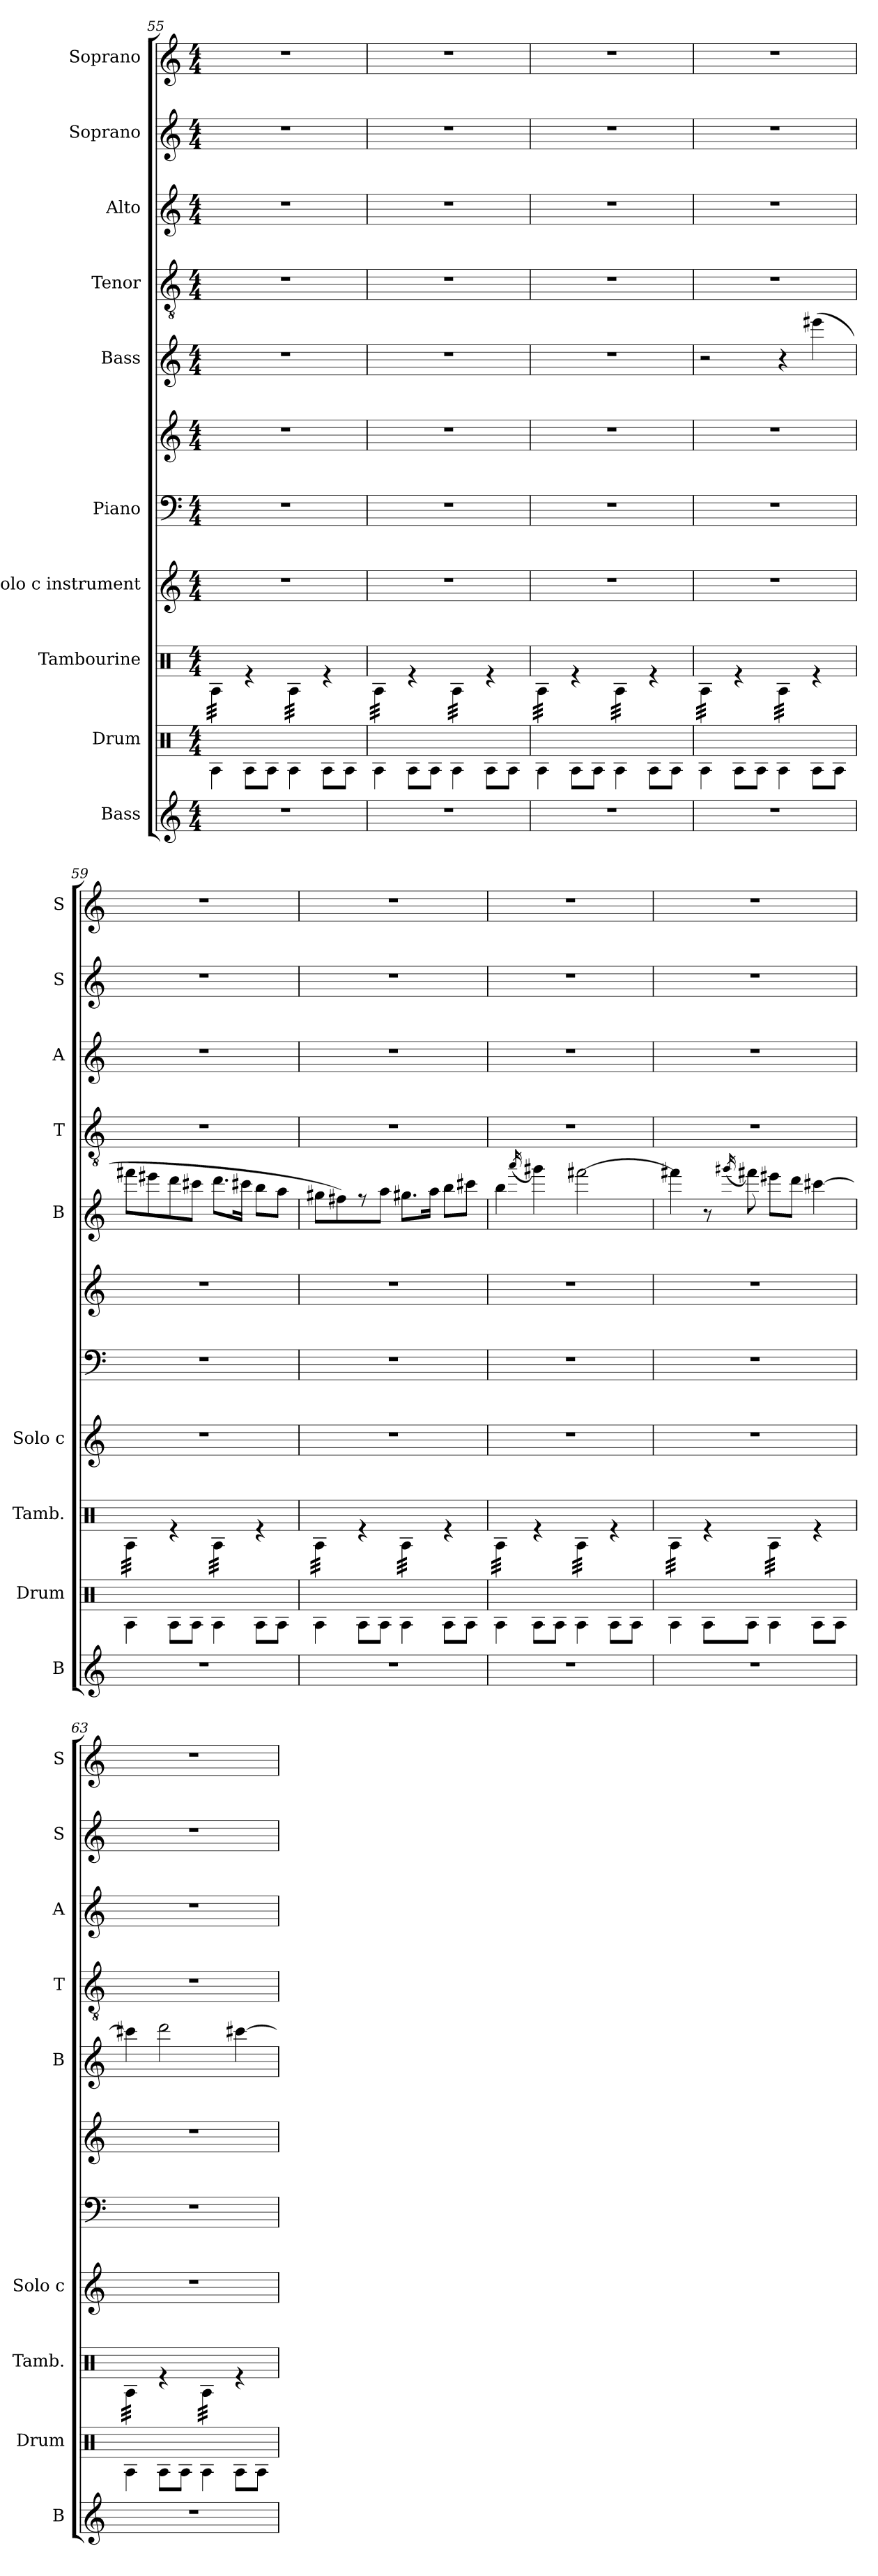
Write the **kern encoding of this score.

**kern	**kern	**kern	**kern	**kern	**kern	**kern	**kern	**kern	**kern	**kern
*part10	*part9	*part8	*part7	*part6	*part6	*part5	*part4	*part3	*part2	*part1
*staff11	*staff10	*staff9	*staff8	*staff7	*staff6	*staff5	*staff4	*staff3	*staff2	*staff1
*I"Bass	*I"Drum	*I"Tambourine	*I"Solo c instrument	*I"Piano	*	*I"Bass	*I"Tenor	*I"Alto	*I"Soprano	*I"Soprano
*I'B	*I'Drum	*I'Tamb.	*I'Solo c	*	*	*I'B	*I'T	*I'A	*I'S	*I'S
!!LO:PB:g=z
*clefG2	*clefX	*clefX	*clefG2	*clefF4	*clefG2	*clefG2	*clefGv2	*clefG2	*clefG2	*clefG2
*	*	*	*	*	*	*ITrd7c12	*	*	*	*
*k[]	*k[]	*k[]	*k[]	*k[]	*k[]	*k[]	*k[]	*k[]	*k[]	*k[]
*C:	*C:	*C:	*C:	*C:	*C:	*C:	*C:	*C:	*C:	*C:
*M4/4	*M4/4	*M4/4	*M4/4	*M4/4	*M4/4	*M4/4	*M4/4	*M4/4	*M4/4	*M4/4
=55	=55	=55	=55	=55	=55	=55	=55	=55	=55	=55
*	*	*tremolo	*	*	*	*	*	*	*	*
1r	4RA\	32RA\LLL	1r	1r	1r	1r	1r	1r	1r	1r
.	.	32RA\	.	.	.	.	.	.	.	.
.	.	32RA\	.	.	.	.	.	.	.	.
.	.	32RA\	.	.	.	.	.	.	.	.
.	.	32RA\	.	.	.	.	.	.	.	.
.	.	32RA\	.	.	.	.	.	.	.	.
.	.	32RA\	.	.	.	.	.	.	.	.
.	.	32RA\JJJ	.	.	.	.	.	.	.	.
.	8RA\L	4re	.	.	.	.	.	.	.	.
.	8RA\J	.	.	.	.	.	.	.	.	.
.	4RA\	32RA\LLL	.	.	.	.	.	.	.	.
.	.	32RA\	.	.	.	.	.	.	.	.
.	.	32RA\	.	.	.	.	.	.	.	.
.	.	32RA\	.	.	.	.	.	.	.	.
.	.	32RA\	.	.	.	.	.	.	.	.
.	.	32RA\	.	.	.	.	.	.	.	.
.	.	32RA\	.	.	.	.	.	.	.	.
.	.	32RA\JJJ	.	.	.	.	.	.	.	.
.	8RA\L	4re	.	.	.	.	.	.	.	.
.	8RA\J	.	.	.	.	.	.	.	.	.
=56	=56	=56	=56	=56	=56	=56	=56	=56	=56	=56
1r	4RA\	32RA\LLL	1r	1r	1r	1r	1r	1r	1r	1r
.	.	32RA\	.	.	.	.	.	.	.	.
.	.	32RA\	.	.	.	.	.	.	.	.
.	.	32RA\	.	.	.	.	.	.	.	.
.	.	32RA\	.	.	.	.	.	.	.	.
.	.	32RA\	.	.	.	.	.	.	.	.
.	.	32RA\	.	.	.	.	.	.	.	.
.	.	32RA\JJJ	.	.	.	.	.	.	.	.
.	8RA\L	4re	.	.	.	.	.	.	.	.
.	8RA\J	.	.	.	.	.	.	.	.	.
.	4RA\	32RA\LLL	.	.	.	.	.	.	.	.
.	.	32RA\	.	.	.	.	.	.	.	.
.	.	32RA\	.	.	.	.	.	.	.	.
.	.	32RA\	.	.	.	.	.	.	.	.
.	.	32RA\	.	.	.	.	.	.	.	.
.	.	32RA\	.	.	.	.	.	.	.	.
.	.	32RA\	.	.	.	.	.	.	.	.
.	.	32RA\JJJ	.	.	.	.	.	.	.	.
.	8RA\L	4re	.	.	.	.	.	.	.	.
.	8RA\J	.	.	.	.	.	.	.	.	.
=57	=57	=57	=57	=57	=57	=57	=57	=57	=57	=57
1r	4RA\	32RA\LLL	1r	1r	1r	1r	1r	1r	1r	1r
.	.	32RA\	.	.	.	.	.	.	.	.
.	.	32RA\	.	.	.	.	.	.	.	.
.	.	32RA\	.	.	.	.	.	.	.	.
.	.	32RA\	.	.	.	.	.	.	.	.
.	.	32RA\	.	.	.	.	.	.	.	.
.	.	32RA\	.	.	.	.	.	.	.	.
.	.	32RA\JJJ	.	.	.	.	.	.	.	.
.	8RA\L	4re	.	.	.	.	.	.	.	.
.	8RA\J	.	.	.	.	.	.	.	.	.
.	4RA\	32RA\LLL	.	.	.	.	.	.	.	.
.	.	32RA\	.	.	.	.	.	.	.	.
.	.	32RA\	.	.	.	.	.	.	.	.
.	.	32RA\	.	.	.	.	.	.	.	.
.	.	32RA\	.	.	.	.	.	.	.	.
.	.	32RA\	.	.	.	.	.	.	.	.
.	.	32RA\	.	.	.	.	.	.	.	.
.	.	32RA\JJJ	.	.	.	.	.	.	.	.
.	8RA\L	4re	.	.	.	.	.	.	.	.
.	8RA\J	.	.	.	.	.	.	.	.	.
!!LO:LB:g=z
=58	=58	=58	=58	=58	=58	=58	=58	=58	=58	=58
1r	4RA\	32RA\LLL	1r	1r	1r	2r	1r	1r	1r	1r
.	.	32RA\	.	.	.	.	.	.	.	.
.	.	32RA\	.	.	.	.	.	.	.	.
.	.	32RA\	.	.	.	.	.	.	.	.
.	.	32RA\	.	.	.	.	.	.	.	.
.	.	32RA\	.	.	.	.	.	.	.	.
.	.	32RA\	.	.	.	.	.	.	.	.
.	.	32RA\JJJ	.	.	.	.	.	.	.	.
.	8RA\L	4re	.	.	.	.	.	.	.	.
.	8RA\J	.	.	.	.	.	.	.	.	.
.	4RA\	32RA\LLL	.	.	.	4r	.	.	.	.
.	.	32RA\	.	.	.	.	.	.	.	.
.	.	32RA\	.	.	.	.	.	.	.	.
.	.	32RA\	.	.	.	.	.	.	.	.
.	.	32RA\	.	.	.	.	.	.	.	.
.	.	32RA\	.	.	.	.	.	.	.	.
.	.	32RA\	.	.	.	.	.	.	.	.
.	.	32RA\JJJ	.	.	.	.	.	.	.	.
.	8RA\L	4re	.	.	.	(>4ee#X\	.	.	.	.
.	8RA\J	.	.	.	.	.	.	.	.	.
=59	=59	=59	=59	=59	=59	=59	=59	=59	=59	=59
1r	4RA\	32RA\LLL	1r	1r	1r	8ff#X\L	1r	1r	1r	1r
.	.	32RA\	.	.	.	.	.	.	.	.
.	.	32RA\	.	.	.	.	.	.	.	.
.	.	32RA\	.	.	.	.	.	.	.	.
.	.	32RA\	.	.	.	8ee#X\	.	.	.	.
.	.	32RA\	.	.	.	.	.	.	.	.
.	.	32RA\	.	.	.	.	.	.	.	.
.	.	32RA\JJJ	.	.	.	.	.	.	.	.
.	8RA\L	4re	.	.	.	8dd\	.	.	.	.
.	8RA\J	.	.	.	.	8cc#X\J	.	.	.	.
.	4RA\	32RA\LLL	.	.	.	8.dd\L	.	.	.	.
.	.	32RA\	.	.	.	.	.	.	.	.
.	.	32RA\	.	.	.	.	.	.	.	.
.	.	32RA\	.	.	.	.	.	.	.	.
.	.	32RA\	.	.	.	.	.	.	.	.
.	.	32RA\	.	.	.	.	.	.	.	.
.	.	32RA\	.	.	.	16cc#X\Jk	.	.	.	.
.	.	32RA\JJJ	.	.	.	.	.	.	.	.
.	8RA\L	4re	.	.	.	8b\L	.	.	.	.
.	8RA\J	.	.	.	.	8a\J	.	.	.	.
=60	=60	=60	=60	=60	=60	=60	=60	=60	=60	=60
1r	4RA\	32RA\LLL	1r	1r	1r	8g#X\L	1r	1r	1r	1r
.	.	32RA\	.	.	.	.	.	.	.	.
.	.	32RA\	.	.	.	.	.	.	.	.
.	.	32RA\	.	.	.	.	.	.	.	.
.	.	32RA\	.	.	.	8f#X\)	.	.	.	.
.	.	32RA\	.	.	.	.	.	.	.	.
.	.	32RA\	.	.	.	.	.	.	.	.
.	.	32RA\JJJ	.	.	.	.	.	.	.	.
.	8RA\L	4re	.	.	.	8r	.	.	.	.
.	8RA\J	.	.	.	.	8a\J	.	.	.	.
.	4RA\	32RA\LLL	.	.	.	8.g#X\L	.	.	.	.
.	.	32RA\	.	.	.	.	.	.	.	.
.	.	32RA\	.	.	.	.	.	.	.	.
.	.	32RA\	.	.	.	.	.	.	.	.
.	.	32RA\	.	.	.	.	.	.	.	.
.	.	32RA\	.	.	.	.	.	.	.	.
.	.	32RA\	.	.	.	16a\Jk	.	.	.	.
.	.	32RA\JJJ	.	.	.	.	.	.	.	.
.	8RA\L	4re	.	.	.	8b\L	.	.	.	.
.	8RA\J	.	.	.	.	8cc#X\J	.	.	.	.
=61	=61	=61	=61	=61	=61	=61	=61	=61	=61	=61
1r	4RA\	32RA\LLL	1r	1r	1r	4b\	1r	1r	1r	1r
.	.	32RA\	.	.	.	.	.	.	.	.
.	.	32RA\	.	.	.	.	.	.	.	.
.	.	32RA\	.	.	.	.	.	.	.	.
.	.	32RA\	.	.	.	.	.	.	.	.
.	.	32RA\	.	.	.	.	.	.	.	.
.	.	32RA\	.	.	.	.	.	.	.	.
.	.	32RA\JJJ	.	.	.	.	.	.	.	.
.	.	.	.	.	.	(>16qaa/	.	.	.	.
.	8RA\L	4re	.	.	.	4gg#X\)	.	.	.	.
.	8RA\J	.	.	.	.	.	.	.	.	.
.	4RA\	32RA\LLL	.	.	.	[<2ff#X\	.	.	.	.
.	.	32RA\	.	.	.	.	.	.	.	.
.	.	32RA\	.	.	.	.	.	.	.	.
.	.	32RA\	.	.	.	.	.	.	.	.
.	.	32RA\	.	.	.	.	.	.	.	.
.	.	32RA\	.	.	.	.	.	.	.	.
.	.	32RA\	.	.	.	.	.	.	.	.
.	.	32RA\JJJ	.	.	.	.	.	.	.	.
.	8RA\L	4re	.	.	.	.	.	.	.	.
.	8RA\J	.	.	.	.	.	.	.	.	.
!!LO:LB:g=z
=62	=62	=62	=62	=62	=62	=62	=62	=62	=62	=62
1r	4RA\	32RA\LLL	1r	1r	1r	4ff#X\]	1r	1r	1r	1r
.	.	32RA\	.	.	.	.	.	.	.	.
.	.	32RA\	.	.	.	.	.	.	.	.
.	.	32RA\	.	.	.	.	.	.	.	.
.	.	32RA\	.	.	.	.	.	.	.	.
.	.	32RA\	.	.	.	.	.	.	.	.
.	.	32RA\	.	.	.	.	.	.	.	.
.	.	32RA\JJJ	.	.	.	.	.	.	.	.
.	8RA\L	4re	.	.	.	8r	.	.	.	.
.	.	.	.	.	.	(>16qgg#X/	.	.	.	.
.	8RA\J	.	.	.	.	8ff#X\)	.	.	.	.
.	4RA\	32RA\LLL	.	.	.	8ee#X\L	.	.	.	.
.	.	32RA\	.	.	.	.	.	.	.	.
.	.	32RA\	.	.	.	.	.	.	.	.
.	.	32RA\	.	.	.	.	.	.	.	.
.	.	32RA\	.	.	.	8dd\J	.	.	.	.
.	.	32RA\	.	.	.	.	.	.	.	.
.	.	32RA\	.	.	.	.	.	.	.	.
.	.	32RA\JJJ	.	.	.	.	.	.	.	.
.	8RA\L	4re	.	.	.	[>4cc#X\	.	.	.	.
.	8RA\J	.	.	.	.	.	.	.	.	.
=63	=63	=63	=63	=63	=63	=63	=63	=63	=63	=63
1r	4RA\	32RA\LLL	1r	1r	1r	4cc#X\]	1r	1r	1r	1r
.	.	32RA\	.	.	.	.	.	.	.	.
.	.	32RA\	.	.	.	.	.	.	.	.
.	.	32RA\	.	.	.	.	.	.	.	.
.	.	32RA\	.	.	.	.	.	.	.	.
.	.	32RA\	.	.	.	.	.	.	.	.
.	.	32RA\	.	.	.	.	.	.	.	.
.	.	32RA\JJJ	.	.	.	.	.	.	.	.
.	8RA\L	4re	.	.	.	2dd\	.	.	.	.
.	8RA\J	.	.	.	.	.	.	.	.	.
.	4RA\	32RA\LLL	.	.	.	.	.	.	.	.
.	.	32RA\	.	.	.	.	.	.	.	.
.	.	32RA\	.	.	.	.	.	.	.	.
.	.	32RA\	.	.	.	.	.	.	.	.
.	.	32RA\	.	.	.	.	.	.	.	.
.	.	32RA\	.	.	.	.	.	.	.	.
.	.	32RA\	.	.	.	.	.	.	.	.
.	.	32RA\JJJ	.	.	.	.	.	.	.	.
*	*	*Xtremolo	*	*	*	*	*	*	*	*
.	8RA\L	4re	.	.	.	[>4cc#X\	.	.	.	.
.	8RA\J	.	.	.	.	.	.	.	.	.
=	=	=	=	=	=	=	=	=	=	=
*-	*-	*-	*-	*-	*-	*-	*-	*-	*-	*-
